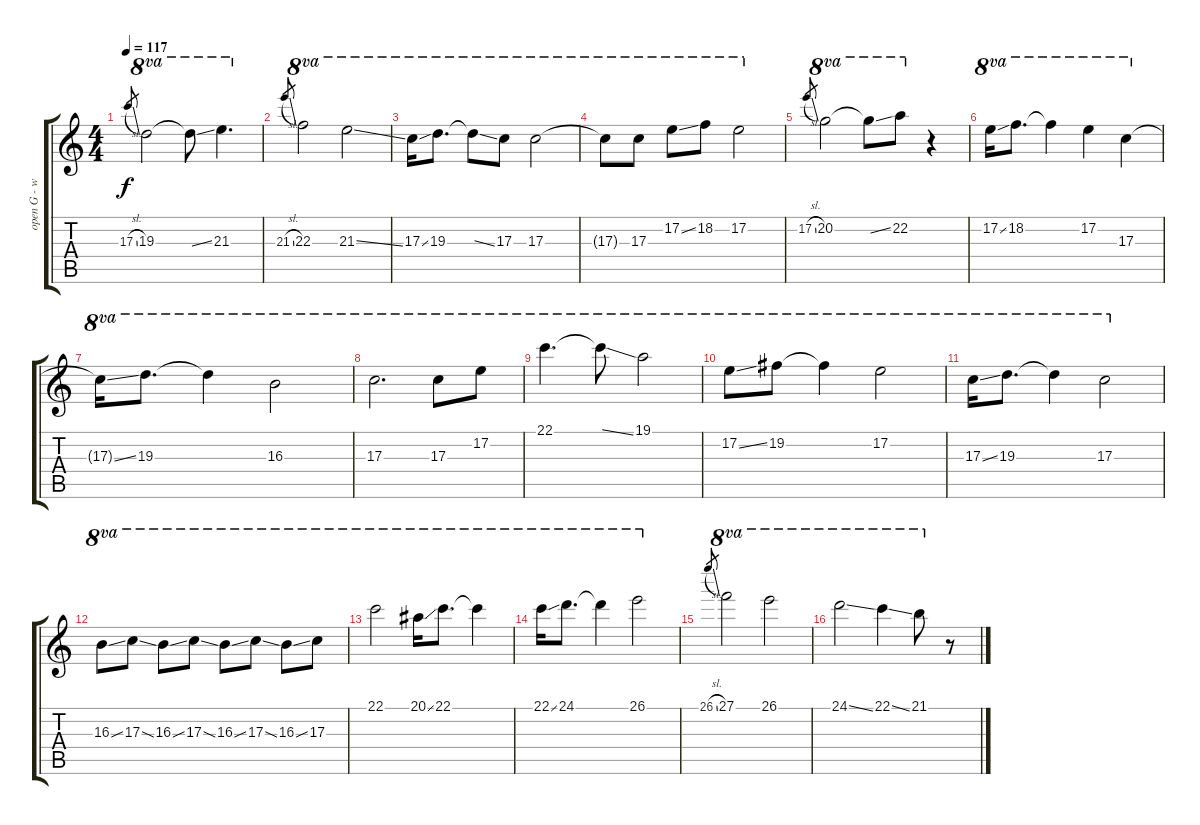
\track ("open G - w/slide" "open G - w") {instrument electricguitarjazz}
\staff {score tabs}
\tuning (D4 B3 G3 D3 G2 D2) {hide}
\ts (4 4)
\tempo 117
\clef g2
\ks c
17.3{sl}.8{gr dy f} 19.3.2{ot 8va} 19.3{ss t}.8{ot 8va} 21.3.4{d ot 8va} |
21.3{sl}.8{gr} 22.3.2{ot 8va} 21.3{ss}.2{ot 8va} |
17.3{ss}.16{ot 8va} 19.3.8{d ot 8va} 19.3{ss t}.8{ot 8va} 17.3.8{ot 8va} 17.3.2{ot 8va} |
17.3{t}.8{ot 8va} 17.3.8{ot 8va} 17.2{ss}.8{ot 8va} 18.2.8{ot 8va} 17.2.2{ot 8va} |
17.2{sl}.8{gr} 20.2.2{ot 8va} 20.2{ss t}.8{ot 8va} 22.2.8{ot 8va} r.4 |
17.2{ss}.16{ot 8va} 18.2.8{d ot 8va} 18.2{t}.4{ot 8va} 17.2.4{ot 8va} 17.3.4{ot 8va} |
17.3{ss t}.16{ot 8va} 19.3.8{d ot 8va} 19.3{t}.4{ot 8va} 16.3.2{ot 8va} |
17.3.2{d ot 8va} 17.3.8{ot 8va} 17.2.8{ot 8va} |
22.1.4{d ot 8va} 22.1{ss t}.8{ot 8va} 19.1.2{ot 8va} |
17.2{ss}.8{ot 8va} 19.2.8{ot 8va} 19.2{t}.4{ot 8va} 17.2.2{ot 8va} |
17.3{ss}.16{ot 8va} 19.3.8{d ot 8va} 19.3{t}.4{ot 8va} 17.3.2{ot 8va} |
16.3{ss}.8{ot 8va} 17.3{ss}.8{ot 8va} 16.3{ss}.8{ot 8va} 17.3{ss}.8{ot 8va} 16.3{ss}.8{ot 8va} 17.3{ss}.8{ot 8va} 16.3{ss}.8{ot 8va} 17.3.8{ot 8va} |
22.1.2{ot 8va} 20.1{ss}.16{ot 8va} 22.1.8{d ot 8va} 22.1{t}.4{ot 8va} |
22.1{ss}.16{ot 8va} 24.1.8{d ot 8va} 24.1{t}.4{ot 8va} 26.1.2{ot 8va} |
26.1{sl}.8{gr} 27.1.2{ot 8va} 26.1.2{ot 8va} |
24.1{ss}.2{ot 8va} 22.1{ss}.4{ot 8va} 21.1.8{ot 8va} r.8
